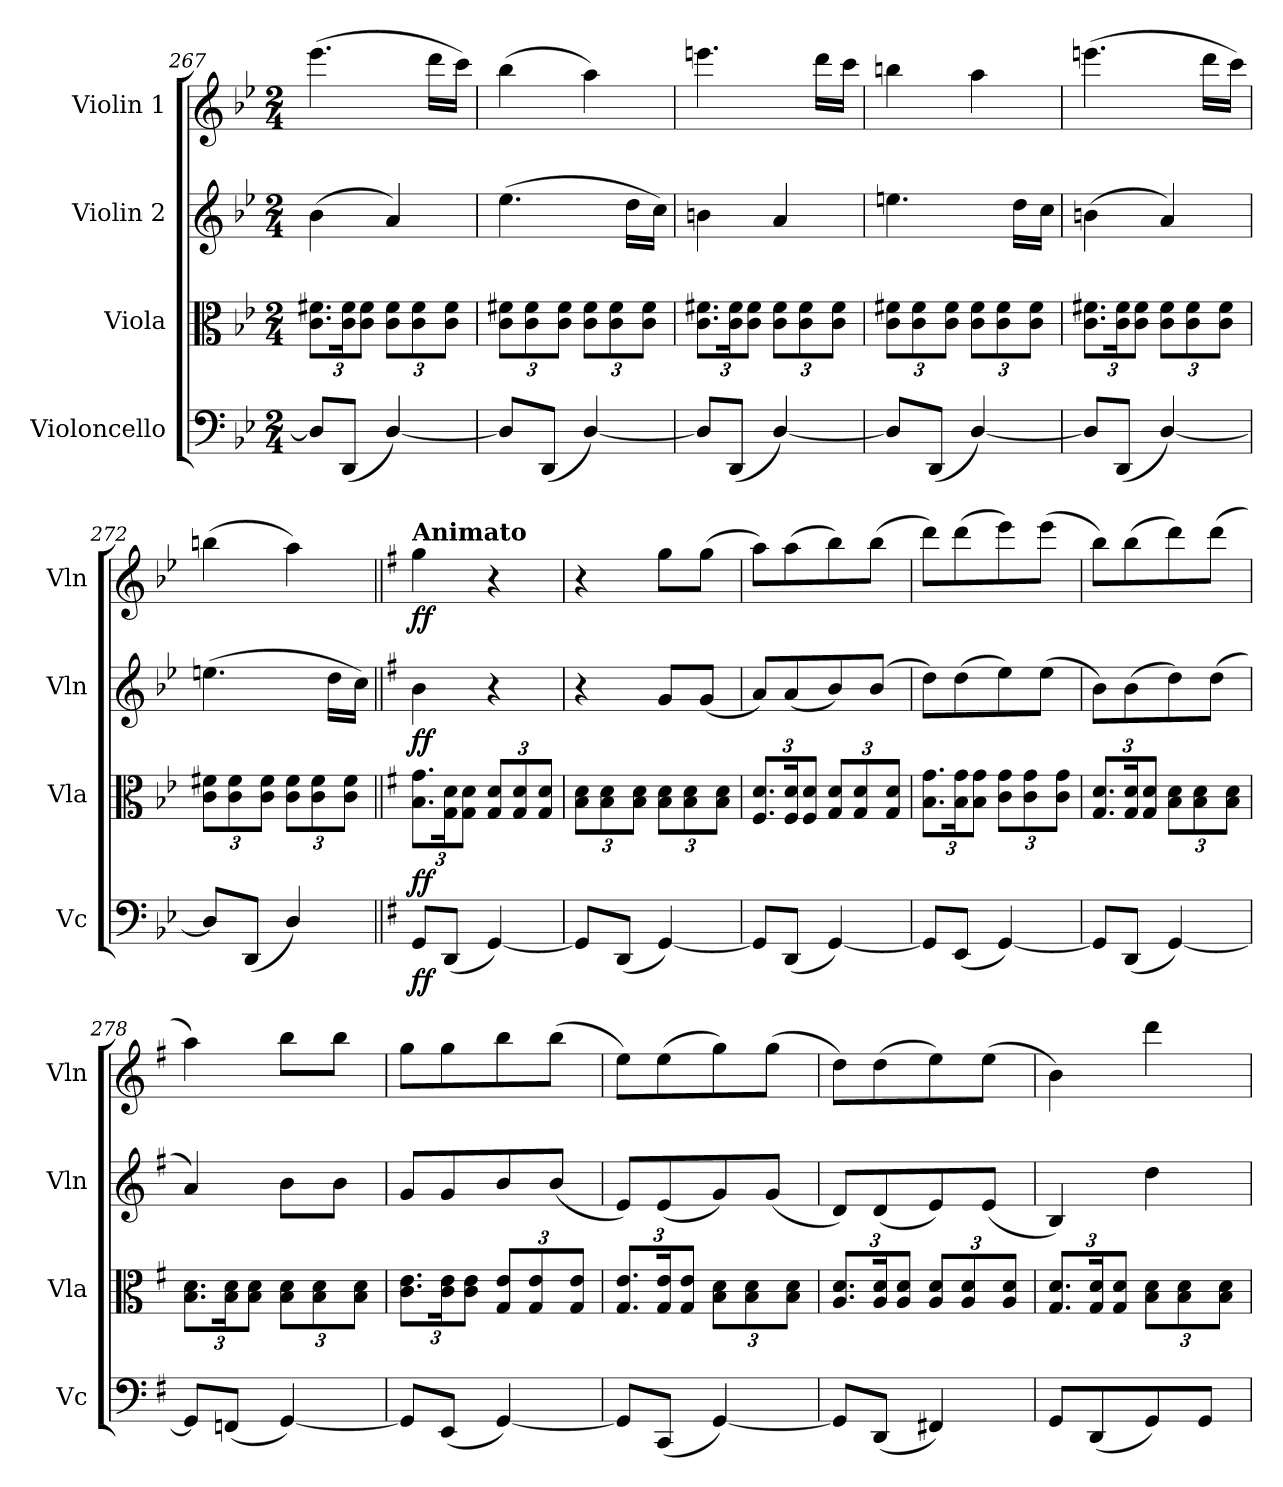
**kern	**dynam	**kern	**dynam	**kern	**dynam	**kern	**dynam
*part4	*part4	*part3	*part3	*part2	*part2	*part1	*part1
*staff4	*staff4	*staff3	*staff3	*staff2	*staff2	*staff1	*staff1
*I"Violoncello	*	*I"Viola	*	*I"Violin 2	*	*I"Violin 1	*
*I'Vc	*	*I'Vla	*	*I'Vln	*	*I'Vln	*
*clefF4	*	*clefC3	*	*clefG2	*	*clefG2	*
*k[b-e-]	*	*k[b-e-]	*	*k[b-e-]	*	*k[b-e-]	*
*M2/4	*	*M2/4	*	*M2/4	*	*M2/4	*
*	*	*Xbrackettup	*	*	*	*	*
=267	=267	=267	=267	=267	=267	=267	=267
8D/L]	.	12.c\ 12.f#X\L	.	(4b-\	.	(4.eee-\	.
(8DD/J	.	24c\ 24f#\K	.	.	.	.	.
.	.	12c\ 12f#\J	.	.	.	.	.
[<4D/)	.	12c\ 12f#\L	.	4a/)	.	.	.
.	.	12c\ 12f#\	.	.	.	.	.
.	.	.	.	.	.	16ddd\LL	.
.	.	12c\ 12f#\J	.	.	.	.	.
.	.	.	.	.	.	16ccc\JJ)	.
!!LO:LB:g=z
=268	=268	=268	=268	=268	=268	=268	=268
8D/L]	.	12c\ 12f#X\L	.	(4.ee-\	.	(4bb-\	.
.	.	12c\ 12f#\	.	.	.	.	.
(8DD/J	.	.	.	.	.	.	.
.	.	12c\ 12f#\J	.	.	.	.	.
[<4D/)	.	12c\ 12f#\L	.	.	.	4aa\)	.
.	.	12c\ 12f#\	.	.	.	.	.
.	.	.	.	16dd\LL	.	.	.
.	.	12c\ 12f#\J	.	.	.	.	.
.	.	.	.	16cc\JJ)	.	.	.
!!LO:PB:g=z
=269	=269	=269	=269	=269	=269	=269	=269
8D/L]	.	12.c\ 12.f#X\L	.	4bn\	.	4.eeen\	.
(8DD/J	.	24c\ 24f#\K	.	.	.	.	.
.	.	12c\ 12f#\J	.	.	.	.	.
[<4D/)	.	12c\ 12f#\L	.	4a/	.	.	.
.	.	12c\ 12f#\	.	.	.	.	.
.	.	.	.	.	.	16ddd\LL	.
.	.	12c\ 12f#\J	.	.	.	.	.
.	.	.	.	.	.	16ccc\JJ	.
=270	=270	=270	=270	=270	=270	=270	=270
8D/L]	.	12c\ 12f#X\L	.	4.een\	.	4bbn\	.
.	.	12c\ 12f#\	.	.	.	.	.
(8DD/J	.	.	.	.	.	.	.
.	.	12c\ 12f#\J	.	.	.	.	.
[<4D/)	.	12c\ 12f#\L	.	.	.	4aa\	.
.	.	12c\ 12f#\	.	.	.	.	.
.	.	.	.	16dd\LL	.	.	.
.	.	12c\ 12f#\J	.	.	.	.	.
.	.	.	.	16cc\JJ	.	.	.
=271	=271	=271	=271	=271	=271	=271	=271
8D/L]	.	12.c\ 12.f#X\L	.	(4bn\	.	(4.eeen\	.
(8DD/J	.	24c\ 24f#\K	.	.	.	.	.
.	.	12c\ 12f#\J	.	.	.	.	.
[<4D/)	.	12c\ 12f#\L	.	4a/)	.	.	.
.	.	12c\ 12f#\	.	.	.	.	.
.	.	.	.	.	.	16ddd\LL	.
.	.	12c\ 12f#\J	.	.	.	.	.
.	.	.	.	.	.	16ccc\JJ)	.
=272	=272	=272	=272	=272	=272	=272	=272
8D/L]	.	12c\ 12f#X\L	.	(4.een\	.	(4bbn\	.
.	.	12c\ 12f#\	.	.	.	.	.
(<8DD/J	.	.	.	.	.	.	.
.	.	12c\ 12f#\J	.	.	.	.	.
4D/)	.	12c\ 12f#\L	.	.	.	4aa\)	.
.	.	12c\ 12f#\	.	.	.	.	.
.	.	.	.	16dd\LL	.	.	.
.	.	12c\ 12f#\J	.	.	.	.	.
.	.	.	.	16cc\JJ)	.	.	.
=273||	=273||	=273||	=273||	=273||	=273||	=273||	=273||
*k[f#]	*	*k[f#]	*	*k[f#]	*	*k[f#]	*
!	!	!	!	!	!	!LO:TX:a:B:t=Animato	!
!	!LO:DY:b	!	!LO:DY:b	!	!LO:DY:b	!	!LO:DY:b
8GG/L	ff	12.B\ 12.g\L	ff	4b\	ff	4gg\	ff
(8DD/J	.	24G\ 24d\K	.	.	.	.	.
.	.	12G\ 12d\J	.	.	.	.	.
[4GG/)	.	12G/ 12d/L	.	4r	.	4r	.
.	.	12G/ 12d/	.	.	.	.	.
.	.	12G/ 12d/J	.	.	.	.	.
=274	=274	=274	=274	=274	=274	=274	=274
8GG/L]	.	12B\ 12d\L	.	4r	.	4r	.
.	.	12B\ 12d\	.	.	.	.	.
(8DD/J	.	.	.	.	.	.	.
.	.	12B\ 12d\J	.	.	.	.	.
[4GG/)	.	12B\ 12d\L	.	8g/L	.	8gg\L	.
.	.	12B\ 12d\	.	.	.	.	.
.	.	.	.	(8g/J	.	(8gg\J	.
.	.	12B\ 12d\J	.	.	.	.	.
!!LO:LB:g=z
=275	=275	=275	=275	=275	=275	=275	=275
8GG/L]	.	12.F#/ 12.d/L	.	8a/L)	.	8aa\L)	.
(8DD/J	.	24F#/ 24d/K	.	(8a/	.	(8aa\	.
.	.	12F#/ 12d/J	.	.	.	.	.
[4GG/)	.	12G/ 12d/L	.	8b/)	.	8bb\)	.
.	.	12G/ 12d/	.	.	.	.	.
.	.	.	.	(8b/J	.	(8bb\J	.
.	.	12G/ 12d/J	.	.	.	.	.
=276	=276	=276	=276	=276	=276	=276	=276
8GG/L]	.	12.B\ 12.g\L	.	8dd\L)	.	8ddd\L)	.
(8EE/J	.	24B\ 24g\K	.	(8dd\	.	(8ddd\	.
.	.	12B\ 12g\J	.	.	.	.	.
[4GG/)	.	12c\ 12g\L	.	8ee\)	.	8eee\)	.
.	.	12c\ 12g\	.	.	.	.	.
.	.	.	.	(8ee\J	.	(8eee\J	.
.	.	12c\ 12g\J	.	.	.	.	.
=277	=277	=277	=277	=277	=277	=277	=277
8GG/L]	.	12.G/ 12.d/L	.	8b\L)	.	8bb\L)	.
(8DD/J	.	24G/ 24d/K	.	(8b\	.	(8bb\	.
.	.	12G/ 12d/J	.	.	.	.	.
[<4GG/)	.	12B\ 12d\L	.	8dd\)	.	8ddd\)	.
.	.	12B\ 12d\	.	.	.	.	.
.	.	.	.	(8dd\J	.	(8ddd\J	.
.	.	12B\ 12d\J	.	.	.	.	.
!!LO:LB:g=z
=278	=278	=278	=278	=278	=278	=278	=278
8GG/L]	.	12.B\ 12.d\L	.	4a/)	.	4aa\)	.
(8FFn/J	.	24B\ 24d\K	.	.	.	.	.
.	.	12B\ 12d\J	.	.	.	.	.
[<4GG/)	.	12B\ 12d\L	.	8b\L	.	8bb\L	.
.	.	12B\ 12d\	.	.	.	.	.
.	.	.	.	8b\J	.	8bb\J	.
.	.	12B\ 12d\J	.	.	.	.	.
=279	=279	=279	=279	=279	=279	=279	=279
8GG/L]	.	12.c\ 12.e\L	.	8g/L	.	8gg\L	.
(8EE/J	.	24c\ 24e\K	.	8g/	.	8gg\	.
.	.	12c\ 12e\J	.	.	.	.	.
[4GG/)	.	12G/ 12e/L	.	8b/	.	8bb\	.
.	.	12G/ 12e/	.	.	.	.	.
.	.	.	.	(8b/J	.	(8bb\J	.
.	.	12G/ 12e/J	.	.	.	.	.
=280	=280	=280	=280	=280	=280	=280	=280
8GG/L]	.	12.G/ 12.e/L	.	8e/L)	.	8ee\L)	.
(8CC/J	.	24G/ 24e/K	.	(8e/	.	(8ee\	.
.	.	12G/ 12e/J	.	.	.	.	.
[<4GG/)	.	12B\ 12d\L	.	8g/)	.	8gg\)	.
.	.	12B\ 12d\	.	.	.	.	.
.	.	.	.	(8g/J	.	(8gg\J	.
.	.	12B\ 12d\J	.	.	.	.	.
=281	=281	=281	=281	=281	=281	=281	=281
8GG/L]	.	12.A/ 12.d/L	.	8d/L)	.	8dd\L)	.
(8DD/J	.	24A/ 24d/K	.	(8d/	.	(8dd\	.
.	.	12A/ 12d/J	.	.	.	.	.
4FF#X/)	.	12A/ 12d/L	.	8e/)	.	8ee\)	.
.	.	12A/ 12d/	.	.	.	.	.
.	.	.	.	(8e/J	.	(8ee\J	.
.	.	12A/ 12d/J	.	.	.	.	.
=282	=282	=282	=282	=282	=282	=282	=282
8GG/L	.	12.G/ 12.d/L	.	4B/)	.	4b\)	.
(<8DD/	.	24G/ 24d/K	.	.	.	.	.
.	.	12G/ 12d/J	.	.	.	.	.
8GG/)	.	12B\ 12d\L	.	4dd\	.	4ddd\	.
.	.	12B\ 12d\	.	.	.	.	.
8GG/J	.	.	.	.	.	.	.
.	.	12B\ 12d\J	.	.	.	.	.
=	=	=	=	=	=	=	=
*-	*-	*-	*-	*-	*-	*-	*-
